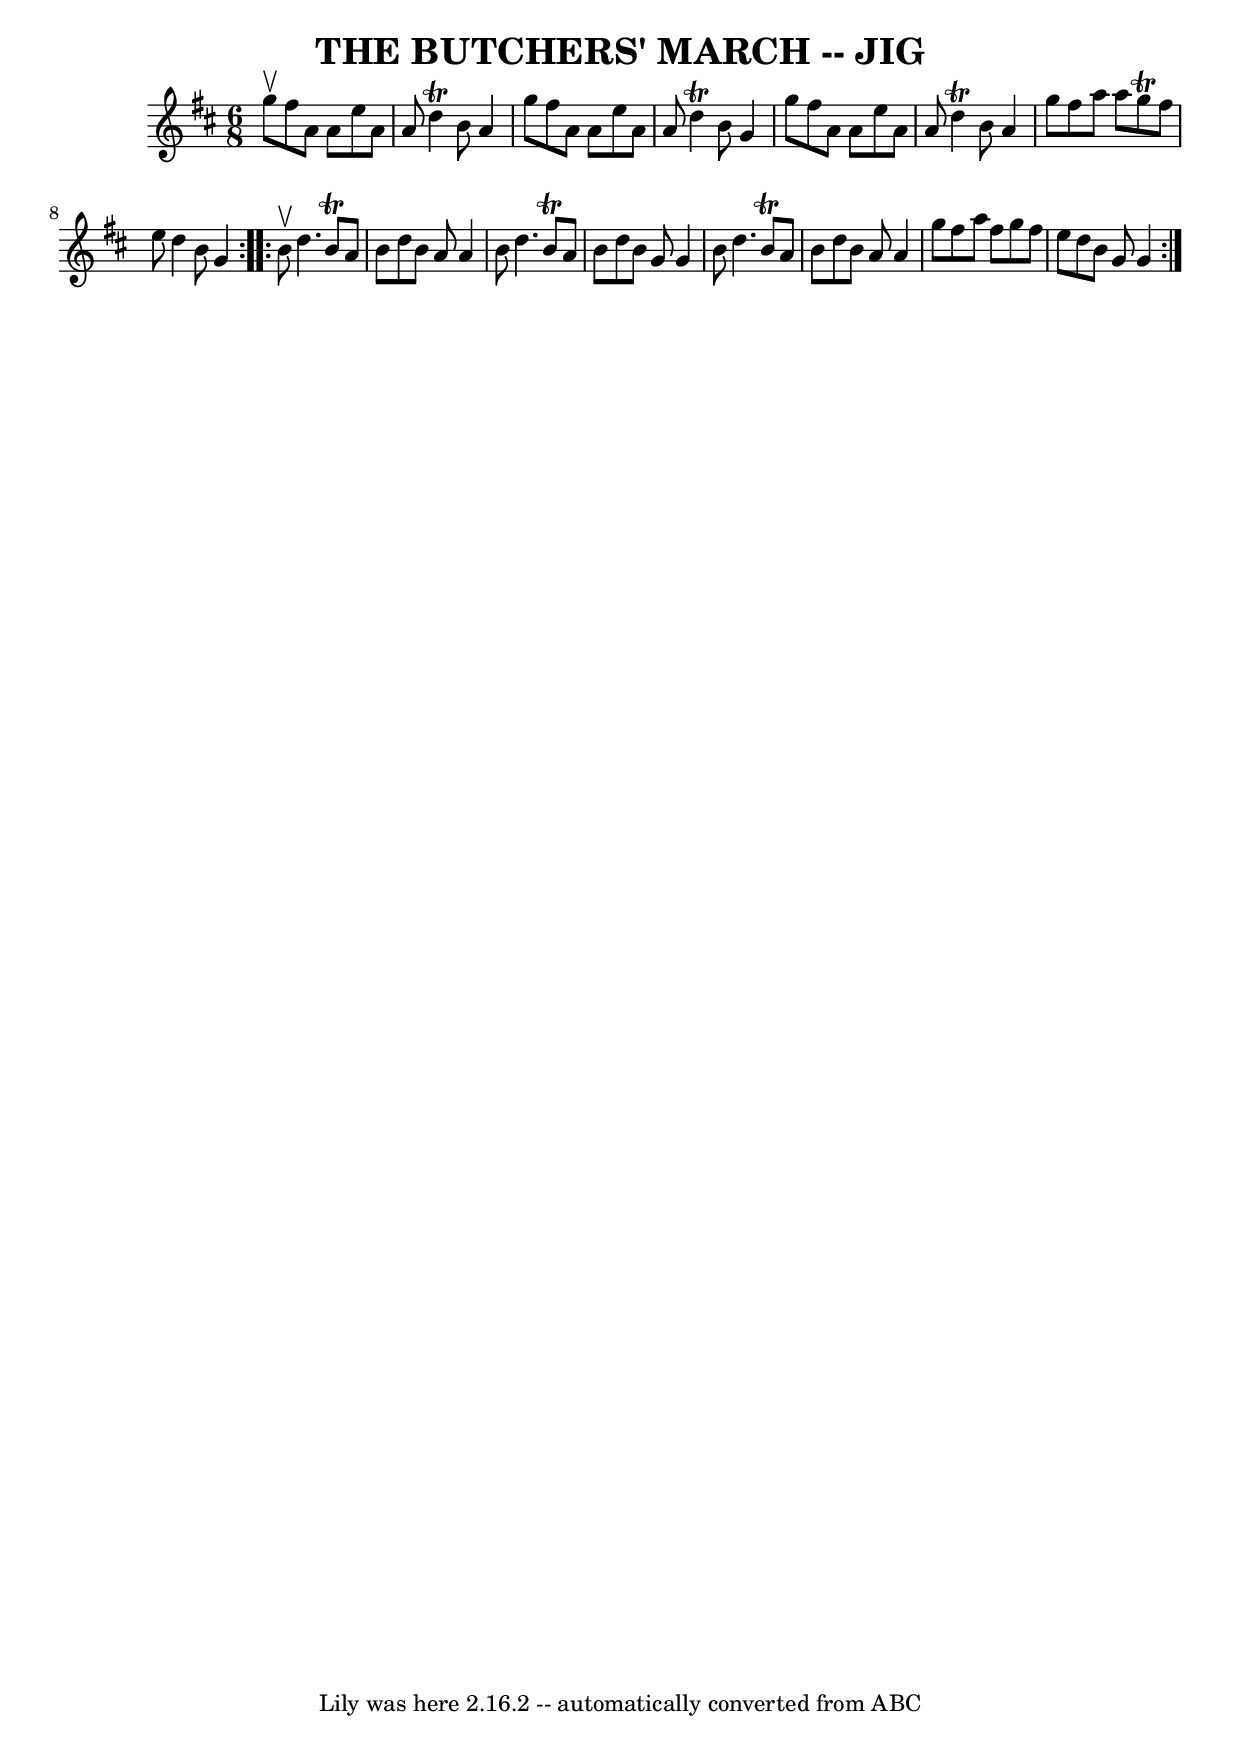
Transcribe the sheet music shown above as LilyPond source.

\version "2.7.40"
\include "Mammoth.ily"
\header {
	%% book = "Ryan's Mammoth Collection of Fiddle Tunes"
	crossRefNumber = "1"
	footnotes = ""
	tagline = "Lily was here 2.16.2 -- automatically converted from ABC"
	title = "THE BUTCHERS' MARCH -- JIG"
}
voicedefault =  {


\repeat volta 2 {
\time 6/8 \key d \major g''8^\upbow       |
 fis''8 a'8 a'8    
e''8 a'8 a'8    |
 d''4^\trill b'8 a'4 g''8    |
  
 fis''8 a'8 a'8 e''8 a'8 a'8    |
 d''4^\trill b'8    
g'4 g''8        |
 fis''8 a'8 a'8 e''8 a'8 a'8    
|
 d''4^\trill b'8 a'4 g''8    |
 fis''8 a''8    
a''8 g''8^\trill fis''8 e''8    |
 d''4 b'8 g'4    }     
\repeat volta 2 { b'8^\upbow       |
 d''4. b'8^\trill a'8    
b'8    |
 d''8 b'8 a'8 a'4 b'8    |
 d''4. b'8 
^\trill a'8 b'8    |
 d''8 b'8 g'8 g'4 b'8        
|
 d''4. b'8^\trill a'8 b'8    |
 d''8 b'8 a'8   
 a'4 g''8    |
 fis''8 a''8 fis''8 g''8 fis''8 e''8   
 |
 d''8 b'8 g'8 g'4    }   
}

\score{
    <<

	\context Staff="default"
	{
	    \voicedefault 
	}

    >>
	\layout {
	}
	\midi {}
}
